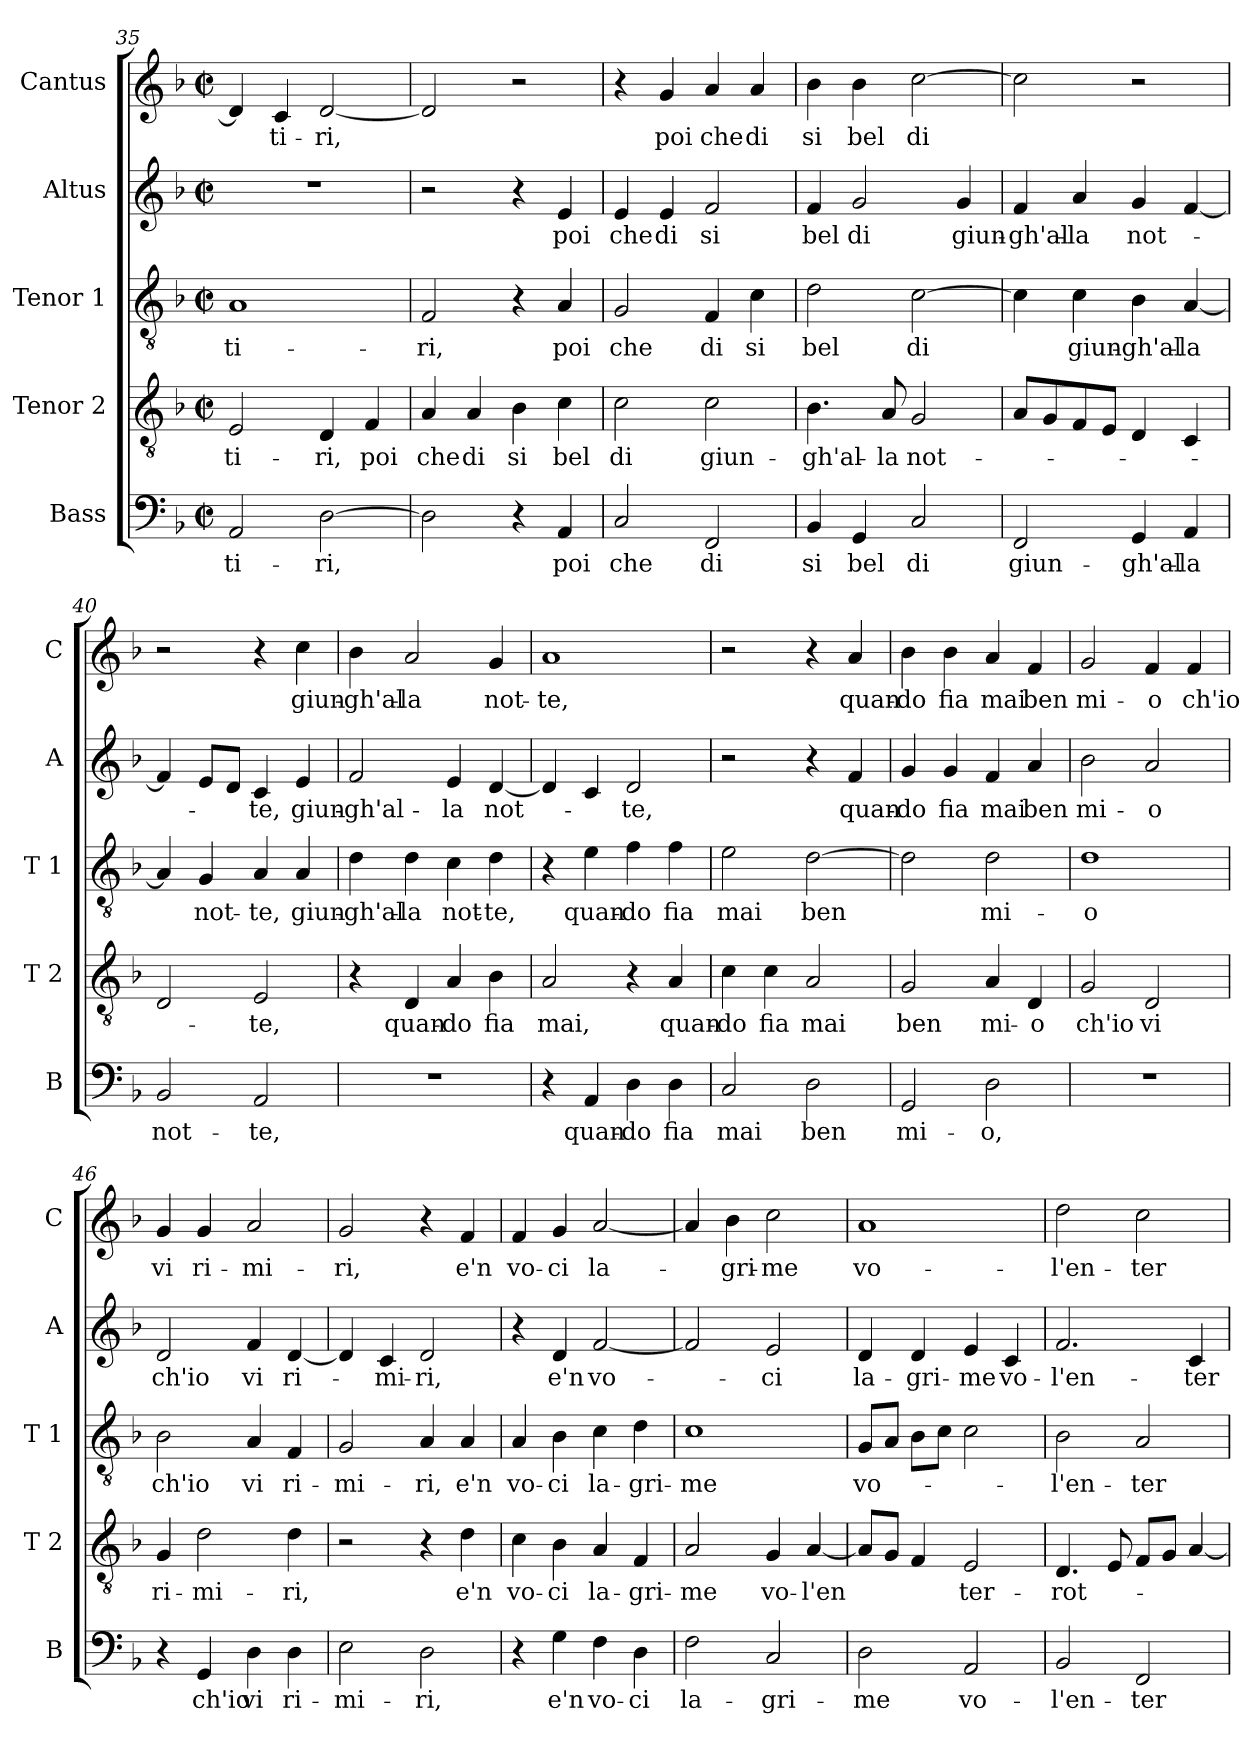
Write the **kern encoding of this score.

**kern	**text	**kern	**text	**kern	**text	**kern	**text	**kern	**text
*part5	*part5	*part4	*part4	*part3	*part3	*part2	*part2	*part1	*part1
*staff5	*staff5	*staff4	*staff4	*staff3	*staff3	*staff2	*staff2	*staff1	*staff1
*I"Bass	*	*I"Tenor 2	*	*I"Tenor 1	*	*I"Altus	*	*I"Cantus	*
*I'B	*	*I'T 2	*	*I'T 1	*	*I'A	*	*I'C	*
!!LO:LB:g=z
*clefF4	*	*clefGv2	*	*clefGv2	*	*clefG2	*	*clefG2	*
*k[b-]	*	*k[b-]	*	*k[b-]	*	*k[b-]	*	*k[b-]	*
*F:	*	*F:	*	*F:	*	*F:	*	*F:	*
*M2/2	*	*M2/2	*	*M2/2	*	*M2/2	*	*M2/2	*
*met(c|)	*	*met(c|)	*	*met(c|)	*	*met(c|)	*	*met(c|)	*
=35	=35	=35	=35	=35	=35	=35	=35	=35	=35
2AA/	-ti-	2E/	-ti-	1A	-ti-	1r	.	4d/]	.
.	.	.	.	.	.	.	.	4c/	-ti-
[2D\	-ri,	4D/	-ri,	.	.	.	.	[2d/	-ri,
.	.	4F/	poi	.	.	.	.	.	.
=36	=36	=36	=36	=36	=36	=36	=36	=36	=36
2D\]	.	4A/	che	2F/	-ri,	2r	.	2d/]	.
.	.	4A/	di	.	.	.	.	.	.
4r	.	4B-\	si	4r	.	4r	.	2r	.
4AA/	poi	4c\	bel	4A/	poi	4e/	poi	.	.
=37	=37	=37	=37	=37	=37	=37	=37	=37	=37
2C/	che	2c\	di	2G/	che	4e/	che	4r	.
.	.	.	.	.	.	4e/	di	4g/	poi
2FF/	di	2c\	giun-	4F/	di	2f/	si	4a/	che
.	.	.	.	4c\	si	.	.	4a/	di
=38	=38	=38	=38	=38	=38	=38	=38	=38	=38
4BB-/	si	4.B-\	-gh'al-	2d\	bel	4f/	bel	4b-\	si
4GG/	bel	.	.	.	.	2g/	di	4b-\	bel
.	.	8A/	-la	.	.	.	.	.	.
2C/	di	2G/	not-	[2c\	di	.	.	[2cc\	di
.	.	.	.	.	.	4g/	giun-	.	.
=39	=39	=39	=39	=39	=39	=39	=39	=39	=39
2FF/	giun-	8A/L	.	4c\]	.	4f/	-gh'al-	2cc\]	.
.	.	8G/	.	.	.	.	.	.	.
.	.	8F/	.	4c\	giun-	4a/	-la	.	.
.	.	8E/J	.	.	.	.	.	.	.
4GG/	-gh'al-	4D/	.	4B-\	-gh'al-	4g/	not-	2r	.
4AA/	-la	4C/	.	[4A/	-la	[4f/	.	.	.
!!LO:LB:g=z
=40	=40	=40	=40	=40	=40	=40	=40	=40	=40
2BB-/	not-	2D/	.	4A/]	.	4f/]	.	2r	.
.	.	.	.	4G/	not-	8e/L	.	.	.
.	.	.	.	.	.	8d/J	.	.	.
2AA/	-te,	2E/	-te,	4A/	-te,	4c/	-te,	4r	.
.	.	.	.	4A/	giun-	4e/	giun-	4cc\	giun-
=41	=41	=41	=41	=41	=41	=41	=41	=41	=41
1r	.	4r	.	4d\	-gh'al-	2f/	-gh'al-	4b-\	-gh'al-
.	.	4D/	quan-	4d\	-la	.	.	2a/	-la
.	.	4A/	-do	4c\	not-	4e/	-la	.	.
.	.	4B-\	fia	4d\	-te,	[4d/	not-	4g/	not-
=42	=42	=42	=42	=42	=42	=42	=42	=42	=42
4r	.	2A/	mai,	4r	.	4d/]	.	1a	-te,
4AA/	quan-	.	.	4e\	quan-	4c/	.	.	.
4D\	-do	4r	.	4f\	-do	2d/	-te,	.	.
4D\	fia	4A/	quan-	4f\	fia	.	.	.	.
=43	=43	=43	=43	=43	=43	=43	=43	=43	=43
2C/	mai	4c\	-do	2e\	mai	2r	.	2r	.
.	.	4c\	fia	.	.	.	.	.	.
2D\	ben	2A/	mai	[2d\	ben	4r	.	4r	.
.	.	.	.	.	.	4f/	quan-	4a/	quan-
=44	=44	=44	=44	=44	=44	=44	=44	=44	=44
2GG/	mi-	2G/	ben	2d\]	.	4g/	-do	4b-\	-do
.	.	.	.	.	.	4g/	fia	4b-\	fia
2D\	-o,	4A/	mi-	2d\	mi-	4f/	mai	4a/	mai
.	.	4D/	-o	.	.	4a/	ben	4f/	ben
!!LO:PB:g=z
=45	=45	=45	=45	=45	=45	=45	=45	=45	=45
1r	.	2G/	ch'io	1d	-o	2b-\	mi-	2g/	mi-
.	.	2D/	vi	.	.	2a/	-o	4f/	-o
.	.	.	.	.	.	.	.	4f/	ch'io
=46	=46	=46	=46	=46	=46	=46	=46	=46	=46
4r	.	4G/	ri-	2B-\	ch'io	2d/	ch'io	4g/	vi
4GG/	ch'io	2d\	-mi-	.	.	.	.	4g/	ri-
4D\	vi	.	.	4A/	vi	4f/	vi	2a/	-mi-
4D\	ri-	4d\	-ri,	4F/	ri-	[4d/	ri-	.	.
=47	=47	=47	=47	=47	=47	=47	=47	=47	=47
2E\	-mi-	2r	.	2G/	-mi-	4d/]	.	2g/	-ri,
.	.	.	.	.	.	4c/	-mi-	.	.
2D\	-ri,	4r	.	4A/	-ri,	2d/	-ri,	4r	.
.	.	4d\	e'n	4A/	e'n	.	.	4f/	e'n
=48	=48	=48	=48	=48	=48	=48	=48	=48	=48
4r	.	4c\	vo-	4A/	vo-	4r	.	4f/	vo-
4G\	e'n	4B-\	-ci	4B-\	-ci	4d/	e'n	4g/	-ci
4F\	vo-	4A/	la-	4c\	la-	[2f/	vo-	[2a/	la-
4D\	-ci	4F/	-gri-	4d\	-gri-	.	.	.	.
=49	=49	=49	=49	=49	=49	=49	=49	=49	=49
2F\	la-	2A/	-me	1c	-me	2f/]	.	4a/]	.
.	.	.	.	.	.	.	.	4b-\	-gri-
2C/	-gri-	4G/	vo-	.	.	2e/	-ci	2cc\	-me
.	.	[4A/	-l'en	.	.	.	.	.	.
=50	=50	=50	=50	=50	=50	=50	=50	=50	=50
2D\	-me	8A/L]	.	8G/L	vo-	4d/	la-	1a	vo-
.	.	8G/J	.	8A/J	.	.	.	.	.
.	.	4F/	.	8B-\L	.	4d/	-gri-	.	.
.	.	.	.	8c\J	.	.	.	.	.
2AA/	vo-	2E/	ter-	2c\	.	4e/	-me	.	.
.	.	.	.	.	.	4c/	vo-	.	.
!!LO:LB:g=z
=51	=51	=51	=51	=51	=51	=51	=51	=51	=51
2BB-/	-l'en-	4.D/	-rot-	2B-\	-l'en-	2.f/	-l'en-	2dd\	-l'en-
.	.	8E/	.	.	.	.	.	.	.
2FF/	-ter-	8F/L	.	2A/	-ter-	.	.	2cc\	-ter-
.	.	8G/J	.	.	.	.	.	.	.
.	.	[4A/	.	.	.	4c/	-ter-	.	.
=	=	=	=	=	=	=	=	=	=
*-	*-	*-	*-	*-	*-	*-	*-	*-	*-
